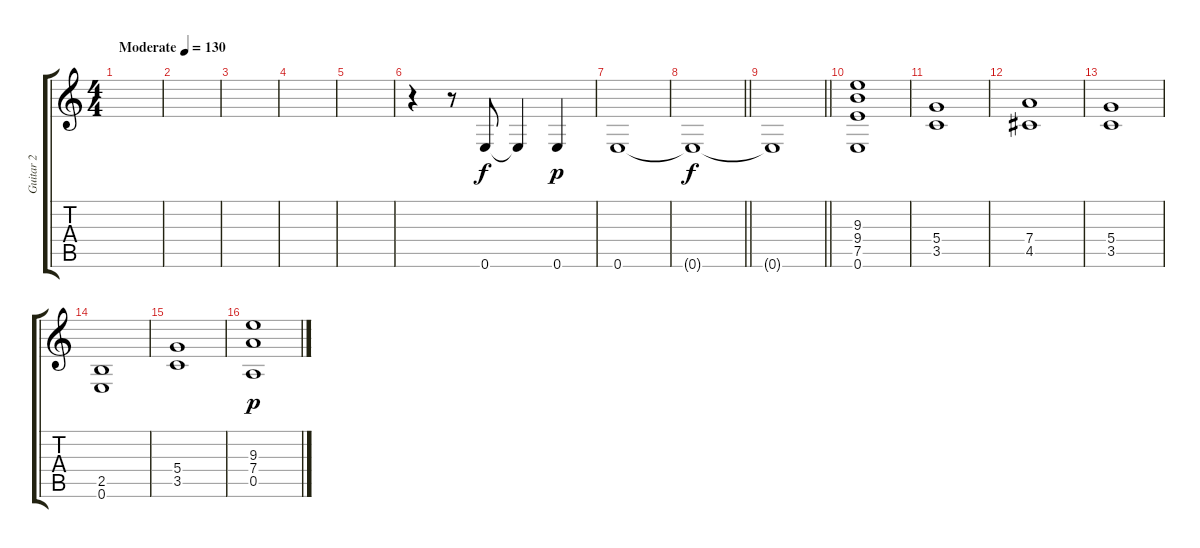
\track ("Guitar 2" "Guitar 2") {instrument distortionguitar}
\staff {score tabs}
\tuning (E4 B3 G3 D3 A2 E2) {hide}
\ts (4 4)
\tempo (130 "Moderate")
\clef g2
\ks c
|
|
|
|
|
r.4 r.8 0.6.8 0.6{t}.4{dy f} 0.6.4{dy p} |
0.6.1 |
\barLineRight lightlight
0.6{t}.1{dy f volume 0} |
\barLineRight lightlight
0.6{t}.1 |
(9.3 9.4 7.5 0.6).1{volume 13} |
(5.4 3.5).1 |
(7.4 4.5).1 |
(5.4 3.5).1 |
(2.5 0.6).1 |
(5.4 3.5).1 |
(9.3 7.4 0.5).1{dy p}
